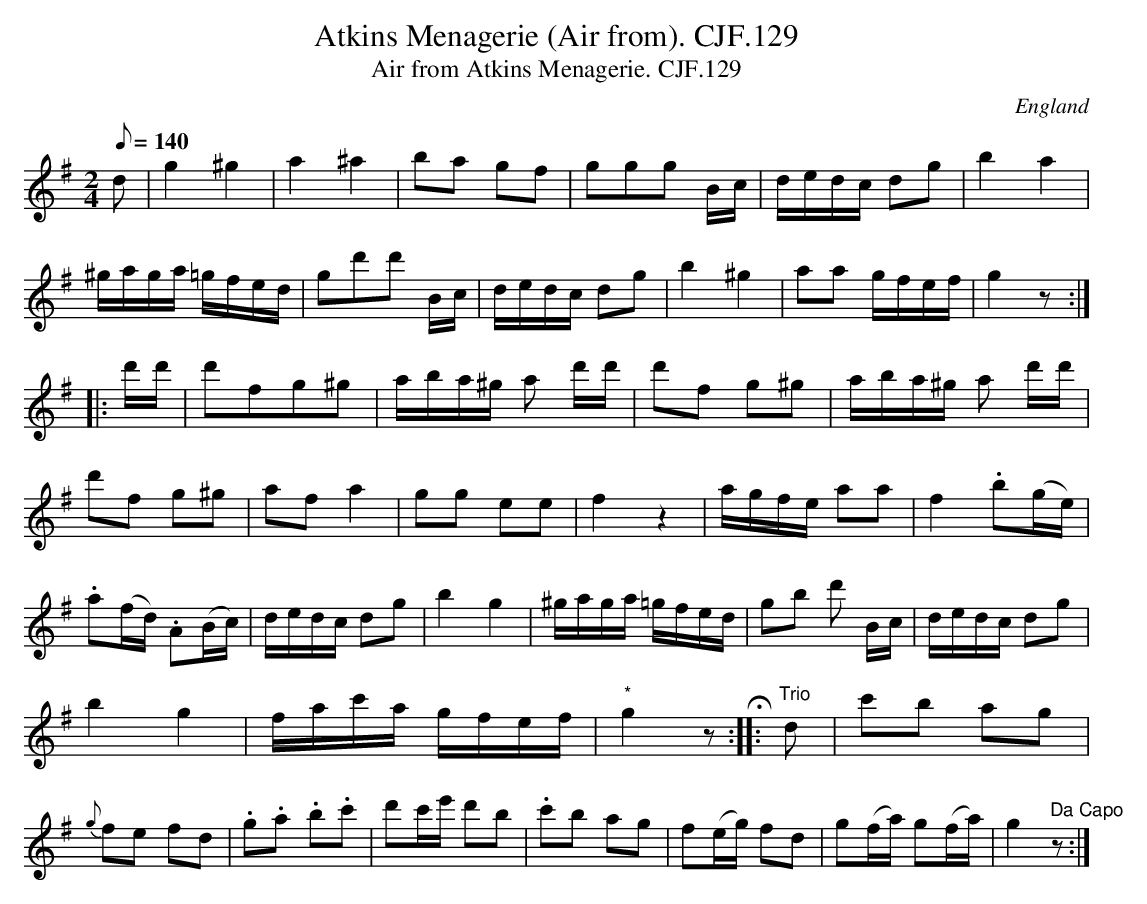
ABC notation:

X:1
T:Atkins Menagerie (Air from). CJF.129
T:Air from Atkins Menagerie. CJF.129
L:1/16
M:2/4
O:England
Q:1/8=140
K:G
d2|">"g4">"^g4|">"a4">"^a4|b2a2 g2f2|\
g2g2g2 Bc|dedc d2g2|b4 a4|!
^gaga =gfed|g2d'2d'2 Bc|dedc d2g2|\
">"b4">"^g4|a2a2 gfef|g4 z2:|!
|:d'd'|d'2f2g2^g2|aba^g a2 d'd'|\
d'2f2 g2^g2|aba^g a2 d'd'|!
d'2f2 g2^g2|a2f2 a4|g2g2 e2e2|\
f4z4|agfe a2a2|f4.b2(ge)|!
.a2(fd) .A2(Bc)|dedc d2g2|b4 g4|\
^gaga =gfed|g2b2 d'2 Bc|dedc d2g2|!
b4g4|fac'a gfef|"*"g4 z2H:||:"Trio"d2|c'2b2 a2g2|!
{g}f2e2 f2d2|.g2.a2 .b2.c'2|d'2c'e' d'2b2|\
.c'2b2 a2g2|f2(eg) f2d2|g2(fa) g2(fa)|g4" Da Capo"z2:|
